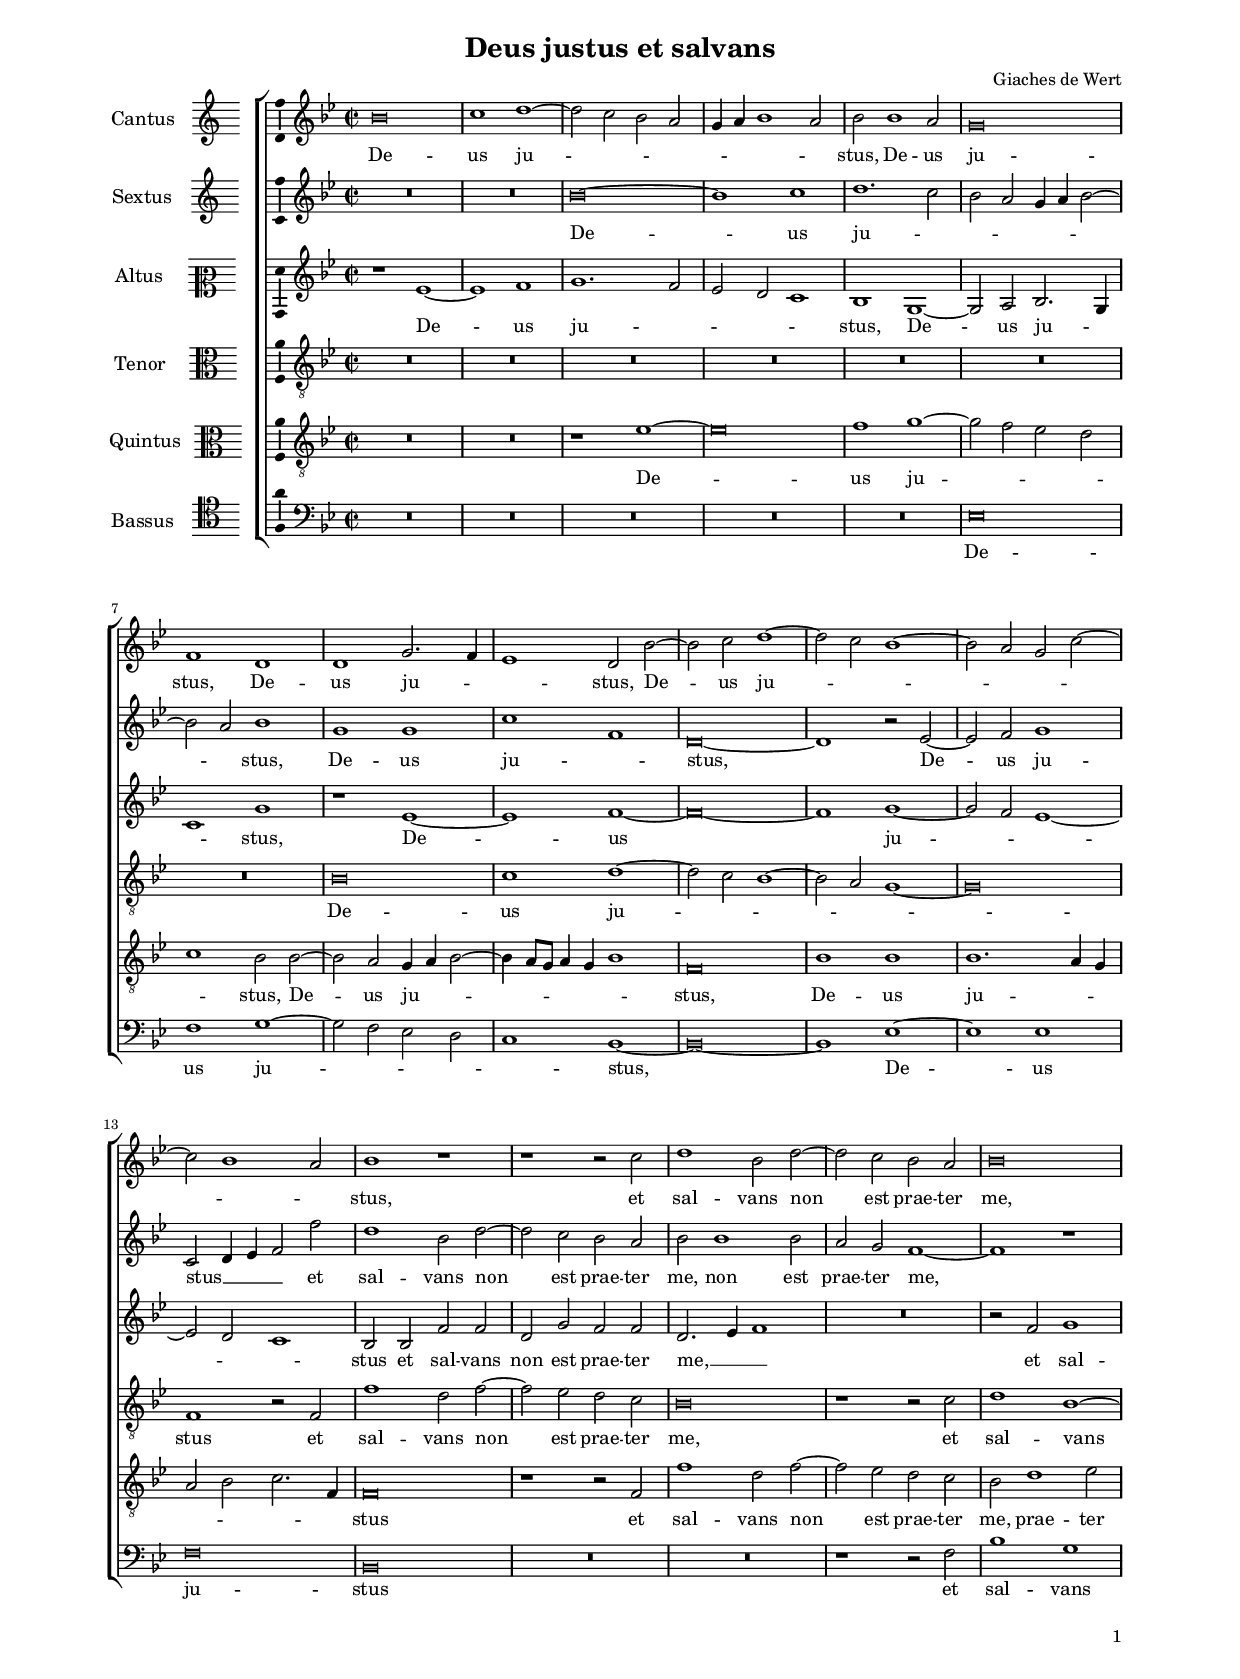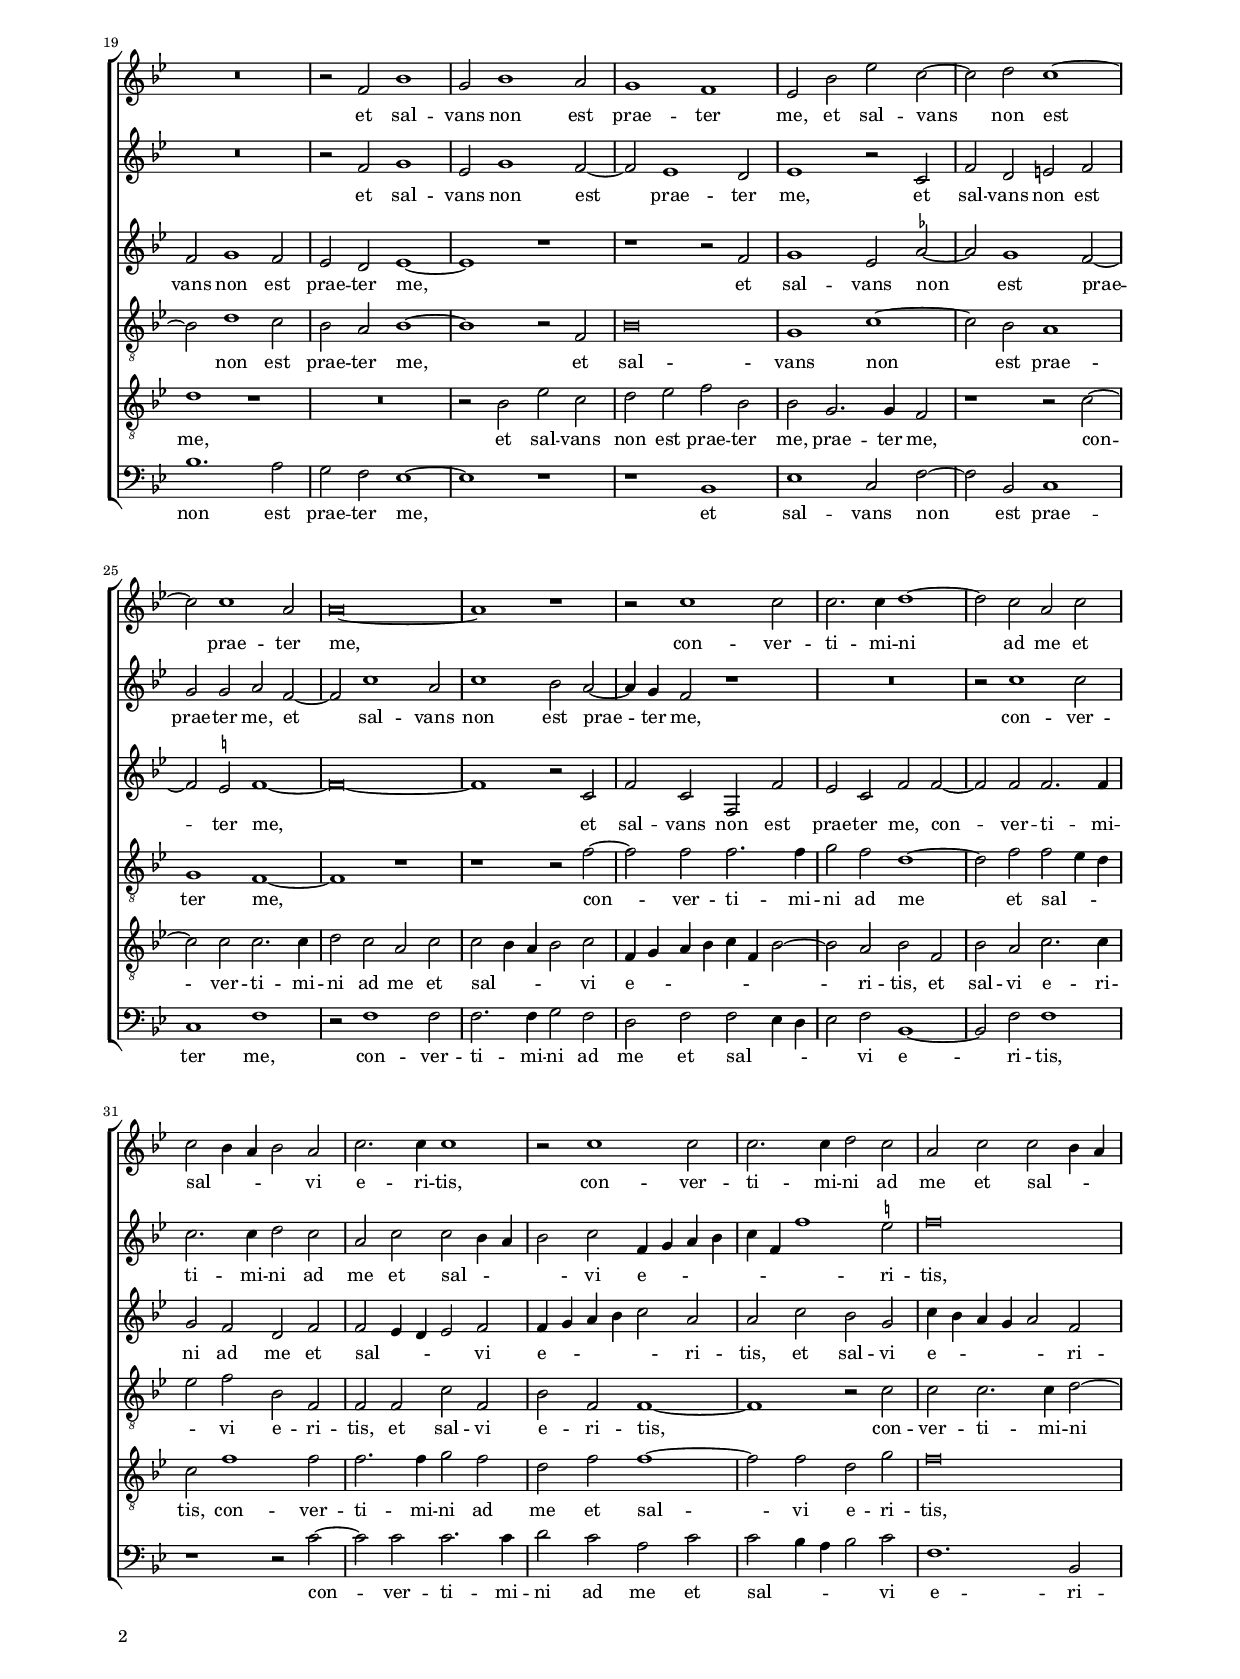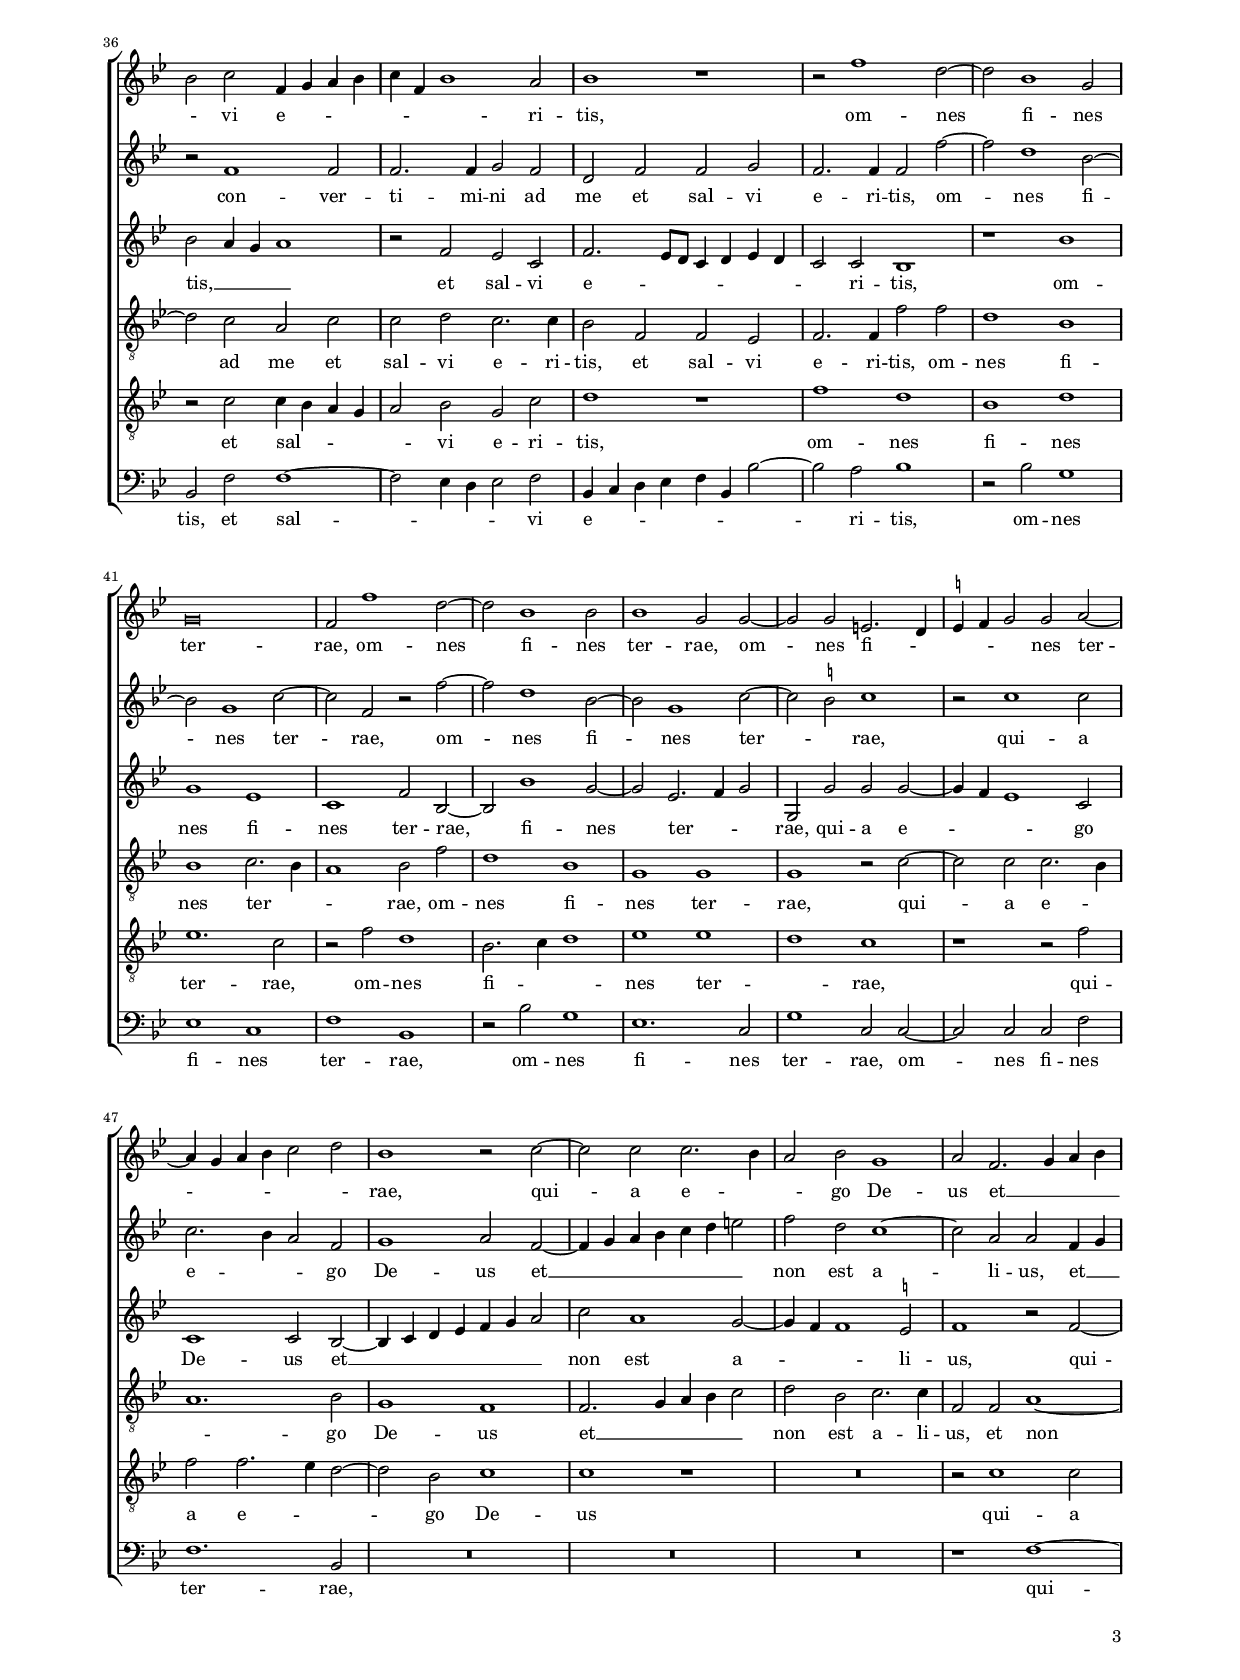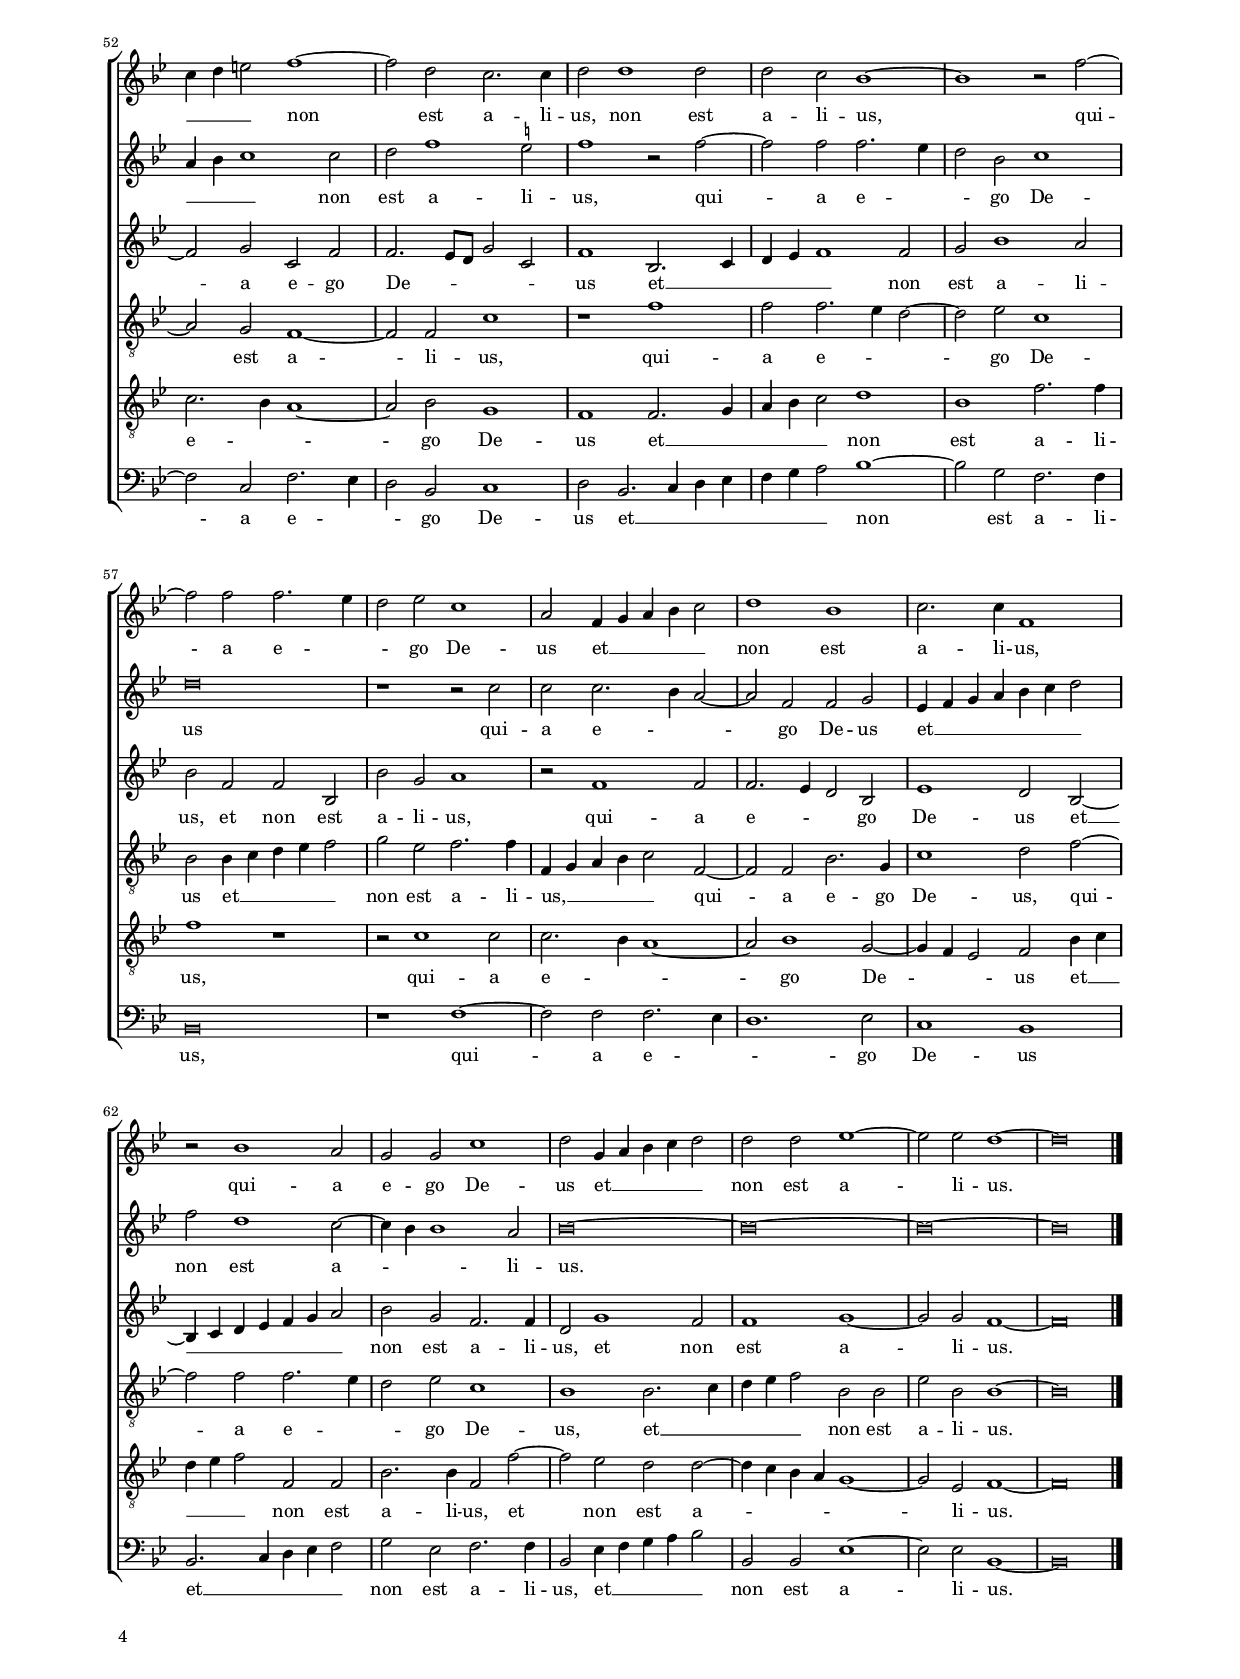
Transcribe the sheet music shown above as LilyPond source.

\header
{
  title="Deus justus et salvans"
  composer="Giaches de Wert"
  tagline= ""
}

\version "2.22.2"
\include "deutsch.ly"
#(set-global-staff-size 15)
% #(set-default-paper-size "letter")
#(ly:set-option 'point-and-click #f)


\paper
	{
	top-margin = 1.5 \cm
	bottom-margin = 0.9 \cm
	left-margin = 2 \cm
	right-margin = 2 \cm
	ragged-bottom = ##f
	ragged-last-bottom = ##f
	print-page-number = ##f
	system-system-spacing = #'((basic-distance . 17) (minimum-distance . 14) (padding . 5) (strechability . 150))
    oddFooterMarkup=\markup   \fill-line { "" \fromproperty #'page:page-number-string }
    evenFooterMarkup=\markup  \fill-line { \fromproperty #'page:page-number-string "" }
    last-bottom-spacing = #'((basic-distance . 12) (minimum-distance . 7) (padding . 4))
	systems-per-page = 3
%	min-systems-per-page = 3
	}


global = {
	\key c \major
	\time 2/2 \set Score.measureLength = #(ly:make-moment 2/1)
    \skip 1*2*67 \bar "|."
	}

ficta = { \once \set suggestAccidentals = ##t }
	
forget = #(define-music-function (music) (ly:music?) #{
	\accidentalStyle forget
	$music
	\accidentalStyle default
	#})


incipitcantus = \markup { \score {
	{
	\set Staff.instrumentName = \markup { \fontsize #1 "Cantus" }
	\key c \major
	\clef violin
	s4 \bar ""
	}
	\layout  {
	raggedright = ##t
	indent = 1.6 \cm
	line-width = 2.4 \cm
	\context { \Staff \remove Time_signature_engraver }
	\override Staff.Clef.Y-extent = #'(0 . 0)
	}} \hspace #1 }


incipitsextus = \markup { \score {
	{
	\set Staff.instrumentName = \markup { \fontsize #1 "Sextus" }
	\key c \major
	\clef violin
	s4 \bar ""
	}
	\layout  {
	raggedright = ##t
	indent = 1.6 \cm
	line-width = 2.4 \cm
	\context { \Staff \remove Time_signature_engraver }
	\override Staff.Clef.Y-extent = #'(0 . 0)
	}} \hspace #1 }
      
      
incipitaltus = \markup { \score {
	{
	\set Staff.instrumentName = \markup { \fontsize #1 "Altus" }
	\key c \major
	\clef mezzosoprano
	s4 \bar ""
	}
	\layout  {
	raggedright = ##t
	indent = 1.6 \cm
	line-width = 2.4 \cm
	\context { \Staff \remove Time_signature_engraver }
	\override Staff.Clef.Y-extent = #'(0 . 0)
	}} \hspace #1 }


incipittenor = \markup { \score {
	{
	\set Staff.instrumentName = \markup { \fontsize #1 "Tenor" }
	\key c \major
	\clef alto
	s4 \bar ""
	}
	\layout  {
	raggedright = ##t
	indent = 1.6 \cm
	line-width = 2.4 \cm
	\context { \Staff \remove Time_signature_engraver }
	\override Staff.Clef.Y-extent = #'(0 . 0)
	}} \hspace #1 }
      
      
incipitquintus = \markup { \score {
	{
	\set Staff.instrumentName = \markup { \fontsize #1 "Quintus" }
	\key c \major
	\clef alto
	s4 \bar ""
	}
	\layout  {
	raggedright = ##t
	indent = 1.6 \cm
	line-width = 2.4 \cm
	\context { \Staff \remove Time_signature_engraver }
	\override Staff.Clef.Y-extent = #'(0 . 0)
	}} \hspace #1 }
      
      
incipitbassus = \markup { \score {
	{
	\set Staff.instrumentName = \markup { \fontsize #1 "Bassus" }
	\key c \major
	\clef tenor
	s4 \bar ""
	}
	\layout  {
	raggedright = ##t
	indent = 1.6 \cm
	line-width = 2.4 \cm
	\context { \Staff \remove Time_signature_engraver }
	\override Staff.Clef.Y-extent = #'(0 . 0)
	}} \hspace #1 }


cantus =  \relative c''
	{
	c\breve
	d1 e~
	e2 d c h
	a4 h c1 h2
%5
	c2 c1 h2 |
	a\breve
	g1 e
	e1 a2. g4
	f1 e2 c'~
%10
	c2 d e1~ |
	e2 d c1~
	c2 h a d~
	d2 c1 h2
	c1 r
%15
	r1 r2 d |
	e1 c2 e~
	e2 d c h
	c\breve
	R\breve
%20
	r2 g c1 |
	a2 c1 h2
	a1 g
	f2 c' f d~
	d2 e d1~
%25
	d2 d1 h2 |
	h\breve~
	h1 r
	r2 d1 d2
	d2. d4 e1~
%30
	e2 d h d |
	d2 c4 h c2 h
	d2. d4 d1
	r2 d1 d2
	d2. d4 e2 d
%35
	h2 d d c4 h |
	c2 d g,4 a h c
	d4 g, c1 h2
	c1 r
	r2 g'1 e2~
%40
	e2 c1 a2 |
	a\breve
	g2 g'1 e2~
	e2 c1 c2
	c1 a2 a~
%45
	a2 a fis2. e4 |
	\ficta fis4 g a2 a h~
	h4 a h c d2 e
	c1 r2 d~
	d2 d d2. c4
%50
	h2 c a1 |
	h2 g2. a4 h c
	d4 e fis2 g1~
	g2 e d2. d4
	e2 e1 e2
%55
	e2 d c1~ |
	c1 r2 g'~
	g2 g g2. f4
	e2 f d1
	h2 g4 a h c d2
%60
	e1 c |
	d2. d4 g,1
	r2 c1 h2
	a2 a d1
	e2 a,4 h c d e2
%65
	e2 e f1~ |
	f2 f e1~
	e\breve |
	}


sextus = \relative c''
	{
	R\breve
	R\breve
	c\breve~
	c1 d
%5
	e1. d2 |
	c2 h a4 h c2~
	c2 h c1
	a1 a
	d1 g,
%10
	e\breve~ |
	e1 r2 f~
	f2 g a1
	d,2 e4 f g2 g'
	e1 c2 e~
%15
	e2 d c h |
	c2 c1 c2
	h2 a g1~
	g1 r
	R\breve
%20
	r2 g a1 |
	f2 a1 g2~
	g2 f1 e2
	f1 r2 d
	g2 e fis g
%25
	a2 a h g~ |
	g2 d'1 h2
	d1 c2 h~
	h4 a g2 r1
	R\breve
%30
	r2 d'1 d2 |
	d2. d4 e2 d
	h2 d d c4 h
	c2 d g,4 a h c
	d4 g, g'1 \ficta fis2
%35
	g\breve |
	r2 g,1 g2
	g2. g4 a2 g
	e2 g g a
	g2. g4 g2 g'~
%40
	g2 e1 c2~ |
	c2 a1 d2~
	d2 g, r g'~
	g2 e1 c2~
	c2 a1 d2~
%45
	d2 \ficta cis d1 |
	r2 d1 d2
	d2. c4 h2 g
	a1 h2 g~
	g4 a h c d e fis2
%50
	g2 e d1~ |
	d2 h h g4 a
	h4 c d1 d2
	e2 g1 \ficta fis2
	g1 r2 g~
%55
	g2 g g2. f4 |
	e2 c d1
	e\breve
	r1 r2 d
	d2 d2. c4 h2~
%60
	h2 g g a |
	f4 g a h c d e2
	g2 e1 d2~
	d4 c c1 h2
	c\breve~
%65
	c\breve~ |
	c\breve~
	c\breve |
	}


altus =  \relative c'
	{
	r1 f~
	f1 g
	a1. g2
	f2 e d1
%5
	c1 a~ |
	a2 h c2. a4
	d1 a'
	r1 f~
	f1 g~
%10
	g\breve~ |
	g1 a~
	a2 g f1~
	f2 e d1
	c2 c g' g
%15
	e2 a g g |
	e2. f4 g1
	R\breve
        r2 g a1
        g2 a1 g2
%20
        f2 e f1~
        f1 r1
        r1 r2 g
        a1 f2 \ficta b~
	\ficta b2 a1 g2~
%25
	g2 \ficta fis g1~ |
	g\breve~
	g1 r2 d
	g2 d g, g'
	f2 d g g~
%30
	g2 g g2. g4 |
	a2 g e g
	g2 f4 e f2 g
	g4 a h c d2 h
	h2 d c a
%35
	d4 c h a h2 g |
	c2 h4 a h1
	r2 g f d
	g2. f8 e d4 e f e
	d2 d c1
%40
	r1 c' |
	a1 f
	d1 g2 c,~
	c2 c'1 a2~
	a2 f2. g4 a2
%45
	a,2 a' a a~ |
	a4 g f1 d2
	d1 d2 c~
	c4 d e f g a h2
	d2 h1 a2~
%50
	a4 g g1 \ficta fis2 |
	g1 r2 g~
	g2 a d, g
	g2. f8 e a2 d,
	g1 c,2. d4
%55
	e4 f g1 g2 |
	a2 c1 h2
	c2 g g c,
	c'2 a h1
	r2 g1 g2
%60
	g2. f4 e2 c |
	f1 e2 c~
	c4 d e f g a h2
	c2 a g2. g4
	e2 a1 g2
%65
	g1 a~ |
	a2 a g1~
	g\breve |
	}


tenor =  \relative c'
	{
	R\breve
	R\breve
	R\breve
	R\breve
%5
	R\breve |
	R\breve
	R\breve
	c\breve
	d1 e~
%10
	e2 d c1~ |
	c2 h a1~
	a\breve
	g1 r2 g
	g'1 e2 g~
%15
	g2 f e d |
	c\breve
	r1 r2 d
	e1 c~
	c2 e1 d2
%20
	c2 h c1~ |
	c1 r2 g
	c\breve
	a1 d~
	d2 c h1
%25
	a1 g~ |
	g1 r
	r1 r2 g'~
	g2 g g2. g4
	a2 g e1~
%30
	e2 g g f4 e |
	f2 g c, g
	g2 g d' g,
	c2 g g1~
	g1 r2 d'
%35
	d2 d2. d4 e2~ |
	e2 d h d
	d2 e d2. d4
	c2 g g f
	g2. g4 g'2 g
%40
	e1 c |
	c1 d2. c4
	h1 c2 g'
	e1 c
	a1 a
%45
	a1 r2 d~ |
	d2 d d2. c4
	h1. c2
	a1 g
	g2. a4 h c d2
%50
	e2 c d2. d4 |
	g,2 g h1~
	h2 a g1~
	g2 g d'1
	r1 g
%55
	g2 g2. f4 e2~ |
	e2 f d1
	c2 c4 d e f g2
	a2 f g2. g4
	g,4 a h c d2 g,~
%60
	g2 g c2. a4 |
	d1 e2 g~
	g2 g g2. f4
	e2 f d1
	c1 c2. d4
%65
	e4 f g2 c, c |
	f2 c c1~
	c\breve |
	}


quintus  =  \relative c'
	{
	R\breve
	R\breve
	r1 f~
	f\breve
%5
	g1 a~ |
	a2 g f e
	d1 c2 c~
	c2 h a4 h c2~
	c4 h8 a h4 a c1
%10
	g\breve |
	c1 c
	c1. h4 a
	h2 c d2. g,4
	g\breve
%15
	r1 r2 g |
	g'1 e2 g~
	g2 f e2 d
	c2 e1 f2
	e1 r
%20
	R\breve |
	r2 c f d
	e2 f g c,
	c2 a2. a4 g2
	r1 r2 d'~
%25
	d2 d d2. d4 |
	e2 d h d
	d2 c4 h c2 d
	g,4 a h c d g, c2~
	c2 h c g
%30
	c2 h d2. d4 |
	d2 g1 g2
	g2. g4 a2 g
	e2 g g1~
	g2 g e a
%35
	g\breve |
	r2 d d4 c h a
	h2 c a d
	e1 r
	g1 e
%40
	c1 e |
	f1. d2
	r2 g e1
	c2. d4 e1
	f1 f
%45
	e1 d |
	r1 r2 g
	g2 g2. f4 e2~
	e2 c d1
	d1 r
%50
	R\breve |
	r2 d1 d2
	d2. c4 h1~
	h2 c a1
	g1 g2. a4
%55
	h4 c d2 e1 |
	c1 g'2. g4
	g1 r
	r2 d1 d2
	d2. c4 h1~
%60
	h2 c1 a2~ |
	a4 g f2 g c4 d
	e4 f g2 g, g
	c2. c4 g2 g'~
	g2 f e e~
%65
	e4 d c h a1~ |
	a2 f g1~
	g\breve |
	}


bassus  =  \relative c
	{
	R\breve
	R\breve
	R\breve
	R\breve
%5
	R\breve |
	f\breve
	g1 a~
	a2 g f e
	d1 c~
%10
	c\breve~ |
	c1 f~
	f1 f
	g\breve
	c,\breve
%15
	R\breve |
	R\breve
	r1 r2 g'
	c1 a
	c1. h2
%20
	a2 g f1~ |
	f1 r
	r1 c
	f1 d2 g~
	g2 c, d1
%25
	d1 g |
	r2 g1 g2
	g2. g4 a2 g
	e2 g g f4 e
	f2 g c,1~
%30
	c2 g' g1 |
	r1 r2 d'~
	d2 d d2. d4
	e2 d h d
	d2 c4 h c2 d
%35
	g,1. c,2 |
	c2 g' g1~
	g2 f4 e f2 g
	c,4 d e f g c, c'2~
	c2 h c1
%40
	r2 c a1 |
	f1 d
	g1 c,
	r2 c' a1
	f1. d2
%45
	a'1 d,2 d~ |
	d2 d d g
	g1. c,2
	R\breve
	R\breve
%50
	R\breve |
	r1 g'~
	g2 d g2. f4
	e2 c d1
	e2 c2. d4 e f
%55
	g4 a h2 c1~ |
	c2 a g2. g4
	c,\breve
	r1 g'1~
	g2 g g2. f4
%60
	e1. f2 |
	d1 c
	c2. d4 e f g2
	a2 f g2. g4
	c,2 f4 g a h c2
%65
	c,2 c f1~ |
	f2 f c1~
	c\breve |
	}


lyricscantus = \lyricmode {
	De -- us ju -- _ _ _ _ _ _ _ stus,
        De -- us ju -- stus,
        De -- us ju -- _ _ stus,
        De -- us ju -- _ _ _ _ _ _ _ stus,
        et sal -- vans non est prae -- ter me,
        et sal -- vans non est prae -- ter me,
        et sal -- vans non est prae -- ter me,
        con -- ver -- ti -- mi -- ni ad me
        et sal -- _ _ _ vi e -- ri -- tis,
        con -- ver -- ti -- mi -- ni ad me
        et sal -- _ _ _ vi e -- _ _ _ _ _ _ ri -- tis,
        om -- nes fi -- nes ter -- rae,
        om -- nes fi -- nes ter -- rae,
        om -- nes fi -- _ _ _ _ nes ter -- _ _ _ _ _ rae,
        qui -- a e -- _ _ go De -- us
        et __ _ _ _ _ _ _ non est a -- li -- us,
        non est a -- li -- us,
        qui -- a e -- _ _ go De -- us
        et __ _ _ _ _ non est a -- li -- us,
        qui -- a e -- go De -- us
        et __ _ _ _ _ non est a -- li -- us.
	}


lyricssextus = \lyricmode {
	De -- us ju -- _ _ _ _ _ _ _ stus,
        De -- us ju -- _ stus,
        De -- us ju -- stus __ _ _ _ 
        et sal -- vans non est prae -- ter me,
        non est prae -- ter me,
        et sal -- vans non est prae -- ter me,
        et sal -- vans non est prae -- ter me,
        et sal -- vans non est prae -- ter me,
        con -- ver -- ti -- mi -- ni ad me
        et sal -- _ _ _ vi e -- _ _ _ _ _ _ ri -- tis,
        con -- ver -- ti -- mi -- ni ad me
        et sal -- vi e -- ri -- tis,
        om -- nes fi -- nes ter -- rae,
        om -- nes fi -- nes ter -- _ rae,
        qui -- a e -- _ _ go De -- us
        et __ _ _ _ _ _ _ non est a -- li -- us,
        et __ _ _ _ _ non est a -- li -- us,
        qui -- a e -- _ _ go De -- us
        qui -- a e -- _ _ go De -- us
        et __ _ _ _ _ _ _ non est a -- _ _ li -- us.
	}


lyricsaltus = \lyricmode {
	De -- us ju -- _ _ _ _ stus,
        De -- us ju -- _ _ stus,
        De -- us ju -- _ _ _ _ stus
        et sal -- vans non est prae -- ter me, __ _ _
        et sal -- vans non est prae -- ter me,
        et sal -- vans non est prae -- ter me,
        et sal -- vans non est prae -- ter me,
        con -- ver -- ti -- mi -- ni ad me
        et sal -- _ _ _ vi e -- _ _ _ _ ri -- tis,
        et sal -- vi e -- _ _ _ _ ri -- tis, __ _ _ _
        et sal -- vi e -- _ _ _ _ _ _ _ ri -- tis,
        om -- nes fi -- nes ter -- rae,
        fi -- nes ter -- _ _ rae,
        qui -- a e -- _ _ go De -- us
        et __ _ _ _ _ _ _ non est a -- _ _ li -- us,
        qui -- a e -- go De -- _ _ _ _ us
        et __ _ _ _ _ non est a -- li -- us,
        et non est a -- li -- us,
        qui -- a e -- _ _ go De -- us
        et __ _ _ _ _ _ _ non est a -- li -- us,
        et non est a -- li -- us.
	}
	

lyricstenor = \lyricmode {
	De -- us ju -- _ _ _ _ stus
        et sal -- vans non est prae -- ter me,
        et sal -- vans non est prae -- ter me,
        et sal -- vans non est prae -- ter me,
        con -- ver -- ti -- mi -- ni ad me
        et sal -- _ _ _ vi e -- ri -- tis,
        et sal -- vi e -- ri -- tis,
        con -- ver -- ti -- mi -- ni ad me
        et sal -- vi e -- ri -- tis,
        et sal -- vi e -- ri -- tis,
        om -- nes fi -- nes ter -- _ _ rae,
        om -- nes fi -- nes ter -- rae,
        qui -- a e -- _ _ go De -- us
        et __ _ _ _ _ non est a -- li -- us,
        et non est a -- li -- us,
        qui -- a e -- _ _ go De -- us
        et __ _ _ _ _ non est a -- li -- us, __ _ _ _ _
        qui -- a e -- go De -- us,
        qui -- a e -- _ _ go De -- us,
        et __ _ _ _ _ non est a -- li -- us.
	}


lyricsquintus = \lyricmode {
	De -- us ju -- _ _ _ _ stus,
        De -- us ju -- _ _ _ _ _ _ _ stus,
        De -- us ju -- _ _ _ _ _ _ stus
        et sal -- vans non est prae -- ter me,
        prae -- ter me,
        et sal -- vans non est prae -- ter me,
        prae -- ter me,
        con -- ver -- ti -- mi -- ni ad me
        et sal -- _ _ _ vi e -- _ _ _ _ _ _ ri -- tis,
        et sal -- vi e -- ri -- tis,
        con -- ver -- ti -- mi -- ni ad me
        et sal -- vi e -- ri -- tis,
        et sal -- _ _ _ _ vi e -- ri -- tis,
        om -- nes fi -- nes ter -- rae,
        om -- nes fi -- _ _ nes ter -- _ rae,
        qui -- a e -- _ _ go De -- us
        qui -- a e -- _ _ go De -- us
        et __ _ _ _ _ non est a -- li -- us,
        qui -- a e -- _ _ go De -- _ _ us
        et __ _ _ _ _ non est a -- li -- us,
        et non est a -- _ _ _ _ li -- us.
	}


lyricsbassus = \lyricmode {
	De -- us ju -- _ _ _ _ stus,
        De -- us ju -- stus
        et sal -- vans non est prae -- ter me,
        et sal -- vans non est prae -- ter me,
        con -- ver -- ti -- mi -- ni ad me
        et sal -- _ _ _ vi e -- ri -- tis,
        con -- ver -- ti -- mi -- ni ad me
        et sal -- _ _ _ vi e -- ri -- tis,
        et sal -- _ _ _ vi e -- _ _ _ _ _ _ ri -- tis,
        om -- nes fi -- nes ter -- rae,
        om -- nes fi -- nes ter -- rae,
        om -- nes fi -- nes ter -- rae,
        qui -- a e -- _ _ go De -- us
        et __ _ _ _ _ _ _ non est a -- li -- us,
        qui -- a e -- _ _ go De -- us
        et __ _ _ _ _ non est a -- li -- us,
        et __ _ _ _ _ non est a -- li -- us.
	}


\score
{  
	\transpose c b, {
	\new ChoirStaff \with { \override StaffGrouper.staff-staff-spacing.basic-distance = #11.5 }
	<<

	\new Staff << \global
	\new Voice="v1" {
		\set Staff.instrumentName=\incipitcantus
		\set Staff.midiInstrument = "reed organ"
		\clef violin
		\cantus }
	\new Lyrics \lyricsto "v1" {\lyricscantus }
	>>


	\new Staff << \global
	\new Voice="v6" {
		\set Staff.instrumentName=\incipitsextus
		\set Staff.midiInstrument = "reed organ"
		\clef violin 
		\sextus}
	\new Lyrics \lyricsto "v6" {\lyricssextus }
	>>


	\new Staff << \global
	\new Voice="v2" {
		\set Staff.instrumentName=\incipitaltus
		\set Staff.midiInstrument = "reed organ"
		\clef violin 
		\altus}
	\new Lyrics \lyricsto "v2" {\lyricsaltus }
	>>


	\new Staff << \global
	\new Voice="v3" {
		\set Staff.instrumentName=\incipittenor
		\set Staff.midiInstrument = "reed organ"
		\clef "G_8"
		\tenor }
	\new Lyrics \lyricsto "v3" {\lyricstenor }
	>>


	\new Staff << \global
	\new Voice="v5" {
		\set Staff.instrumentName=\incipitquintus
		\set Staff.midiInstrument = "reed organ"
		\clef "G_8"
		\quintus}
	\new Lyrics \lyricsto "v5" {\lyricsquintus }
	>>


	\new Staff << \global
	\new Voice="v4" {
		\set Staff.instrumentName=\incipitbassus
		\set Staff.midiInstrument = "reed organ"
		\clef bass 
		\bassus }
	\new Lyrics \lyricsto "v4" {\lyricsbassus}
	>>

	>>
	} % transpose

	\layout
	{
	indent = 2.5 \cm
%	\context { \Lyrics \override VerticalAxisGroup.nonstaff-relatedstaff-spacing.padding = #2 }
%	\context { \Lyrics \override LyricText.font-size = #1 }
	\context { \Staff \override TimeSignature.break-visibility = #end-of-line-invisible }
	\context { \Staff \consists "Ambitus_engraver" }
	\context { \Score \override BarNumber.padding = #2 }
	\context { \Voice \override NoteHead.style = #'baroque }
	}

\midi
	{
    	\tempo 2 = 90
	}

}


% EOF
